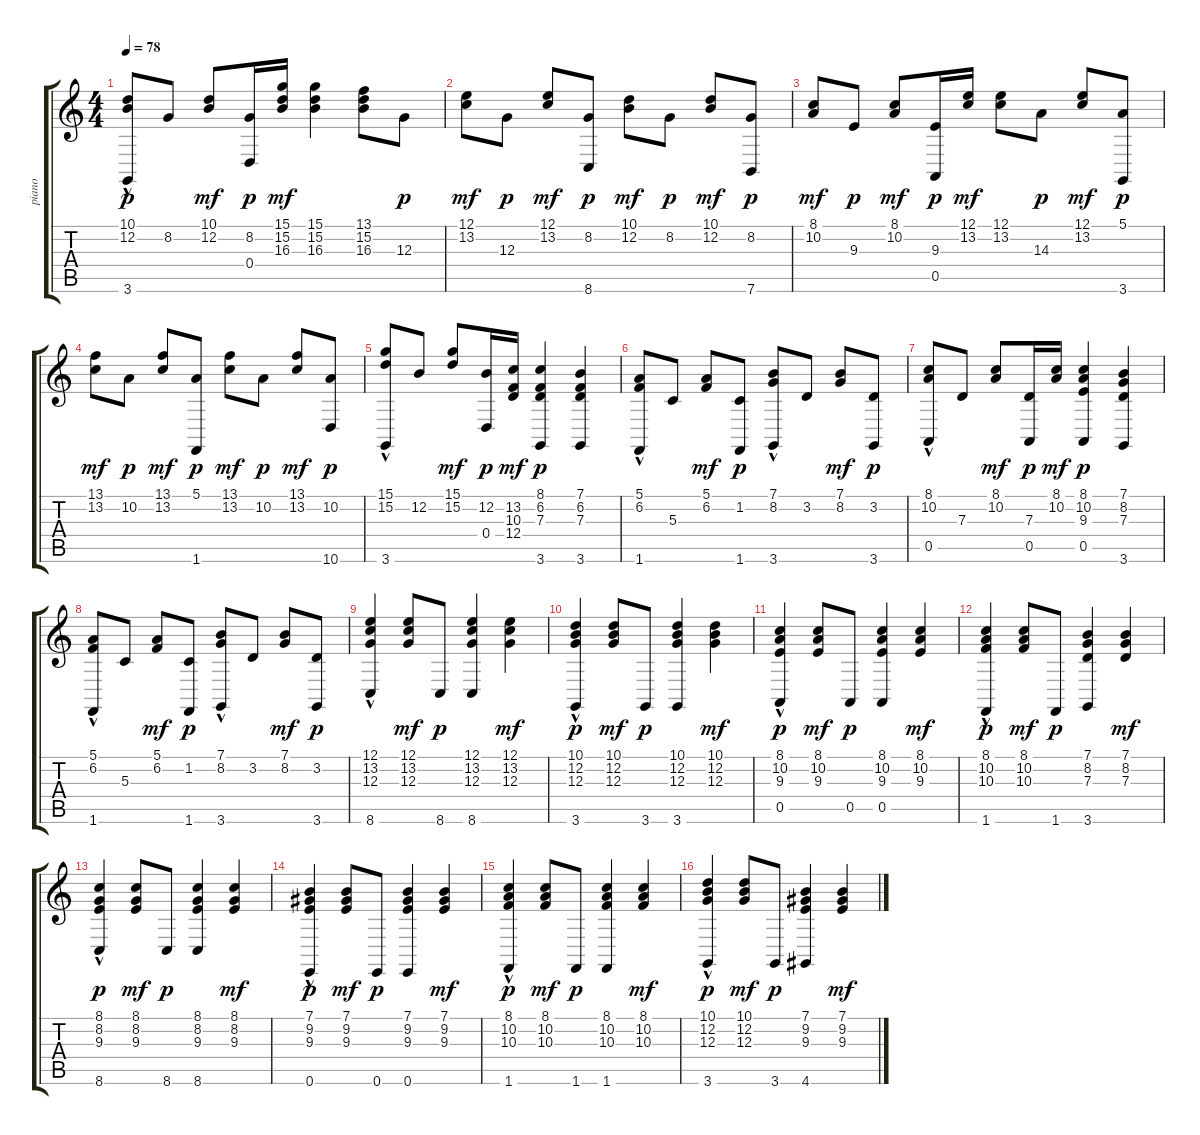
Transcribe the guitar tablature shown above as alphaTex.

\track ("piano" "piano") {instrument brightacousticpiano}
\staff {score tabs}
\tuning (E4 B3 G3 D3 A2 E2) {hide}
\ts (4 4)
\tempo 78
\clef g2
\ks c
(10.1 12.2 3.6{hac}).8{dy p} 8.2.8 (10.1 12.2).8{dy mf} (8.2 0.4).16{dy p} (15.1 15.2 16.3).16{dy mf} (15.1 15.2 16.3).4 (13.1 15.2 16.3).8 12.3.8{dy p} |
(12.1 13.2).8{dy mf} 12.3.8{dy p} (12.1 13.2).8{dy mf} (8.2 8.6).8{dy p} (10.1 12.2).8{dy mf} 8.2.8{dy p} (10.1 12.2).8{dy mf} (8.2 7.6).8{dy p} |
(8.1 10.2).8{dy mf} 9.3.8{dy p} (8.1 10.2).8{dy mf} (9.3 0.5).16{dy p} (12.1 13.2).16{dy mf} (12.1 13.2).8 14.3.8{dy p} (12.1 13.2).8{dy mf} (5.1 3.6).8{dy p} |
(13.1 13.2).8{dy mf} 10.2.8{dy p} (13.1 13.2).8{dy mf} (5.1 1.6).8{dy p} (13.1 13.2).8{dy mf} 10.2.8{dy p} (13.1 13.2).8{dy mf} (10.2 10.6).8{dy p} |
(15.1 15.2 3.6{hac}).8 12.2.8 (15.1 15.2).8{dy mf} (12.2 0.4).16{dy p} (13.2 10.3 12.4).16{dy mf} (8.1 6.2 7.3 3.6).4{dy p} (7.1 6.2 7.3 3.6).4 |
(5.1 6.2 1.6{hac}).8 5.3.8 (5.1 6.2).8{dy mf} (1.2 1.6).8{dy p} (7.1 8.2 3.6{hac}).8 3.2.8 (7.1 8.2).8{dy mf} (3.2 3.6).8{dy p} |
(8.1 10.2 0.5{hac}).8 7.3.8 (8.1 10.2).8{dy mf} (7.3 0.5).16{dy p} (8.1 10.2).16{dy mf} (8.1 10.2 9.3 0.5).4{dy p} (7.1 8.2 7.3 3.6).4 |
(5.1 6.2 1.6{hac}).8 5.3.8 (5.1 6.2).8{dy mf} (1.2 1.6).8{dy p} (7.1 8.2 3.6{hac}).8 3.2.8 (7.1 8.2).8{dy mf} (3.2 3.6).8{dy p} |
(12.1 13.2 12.3 8.6{hac}).4 (12.1 13.2 12.3).8{dy mf} 8.6.8{dy p} (12.1 13.2 12.3 8.6).4 (12.1 13.2 12.3).4{dy mf} |
(10.1 12.2 12.3 3.6{hac}).4{dy p} (10.1 12.2 12.3).8{dy mf} 3.6.8{dy p} (10.1 12.2 12.3 3.6).4 (10.1 12.2 12.3).4{dy mf} |
(8.1 10.2 9.3 0.5{hac}).4{dy p} (8.1 10.2 9.3).8{dy mf} 0.5.8{dy p} (8.1 10.2 9.3 0.5).4 (8.1 10.2 9.3).4{dy mf} |
(8.1 10.2 10.3 1.6{hac}).4{dy p} (8.1 10.2 10.3).8{dy mf} 1.6.8{dy p} (7.1 8.2 7.3 3.6).4 (7.1 8.2 7.3).4{dy mf} |
(8.1 8.2 9.3 8.6{hac}).4{dy p} (8.1 8.2 9.3).8{dy mf} 8.6.8{dy p} (8.1 8.2 9.3 8.6).4 (8.1 8.2 9.3).4{dy mf} |
(7.1 9.2 9.3 0.6{hac}).4{dy p} (7.1 9.2 9.3).8{dy mf} 0.6.8{dy p} (7.1 9.2 9.3 0.6).4 (7.1 9.2 9.3).4{dy mf} |
(8.1 10.2 10.3 1.6{hac}).4{dy p} (8.1 10.2 10.3).8{dy mf} 1.6.8{dy p} (8.1 10.2 10.3 1.6).4 (8.1 10.2 10.3).4{dy mf} |
(10.1 12.2 12.3 3.6{hac}).4{dy p} (10.1 12.2 12.3).8{dy mf} 3.6.8{dy p} (7.1 9.2 9.3 4.6).4 (7.1 9.2 9.3).4{dy mf}
